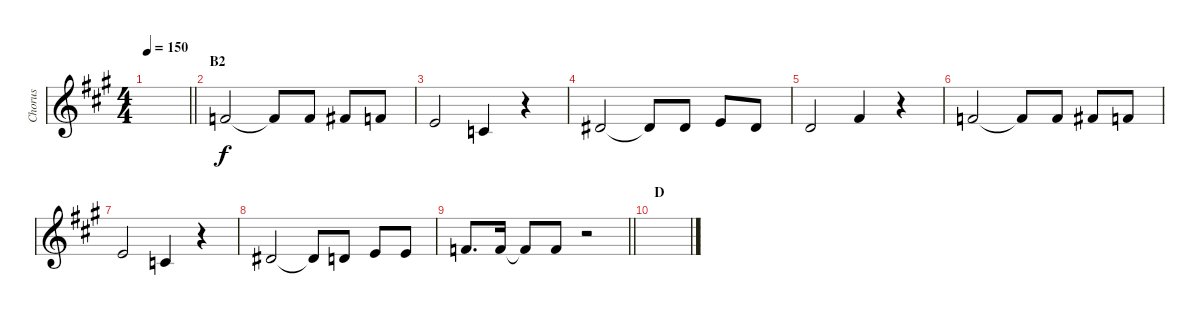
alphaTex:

\track ("Chorus" "Chorus") {instrument cello}
\staff {score}
\tuning (E4 B3 G3 D3 A2 E2) {hide}
\ts (4 4)
\tempo 150
\clef g2
\barLineRight lightlight
\ks a
|
\section ("" "B2")
1.1.2 1.1{t}.8 1.1.8 2.1.8 1.1.8 |
0.1.2 1.2.4 r.4 |
4.2.2 4.2{t}.8 4.2.8 0.1.8 4.2.8 |
7.3.2 2.1.4 r.4 |
1.1.2 1.1{t}.8 1.1.8 2.1.8 1.1.8 |
5.2.2 1.2.4 r.4 |
4.2.2 4.2{t}.8 3.2.8 0.1.8 0.1.8 |
\barLineRight lightlight
1.1.8{d} 1.1.16 1.1{t}.8 1.1.8 r.2 |
\section ("" "D")
